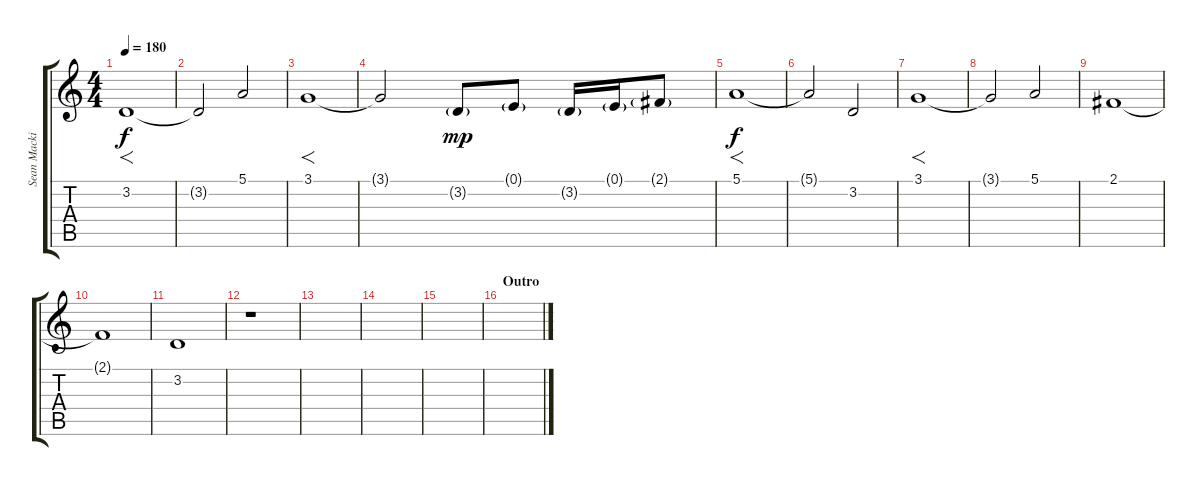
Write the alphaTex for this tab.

\track ("Sean Mackin (Violin)" "Sean Macki") {instrument violin}
\staff {score tabs}
\tuning (E4 B3 G3 D3 A2 E2) {hide}
\ts (4 4)
\tempo 180
\clef g2
\ks c
3.2.1{f dy f} |
3.2{t}.2 5.1.2 |
3.1.1{f} |
3.1{t}.2 3.2{g}.8{dy mp} 0.1{g}.8 3.2{g}.16 0.1{g}.16 2.1{g}.8 |
5.1.1{f dy f} |
5.1{t}.2 3.2.2 |
3.1.1{f} |
3.1{t}.2 5.1.2 |
2.1.1 |
2.1{t}.1 |
3.2.1{volume 6} |
r.1{volume 13} |
|
|
|
\section ("" "Outro")
